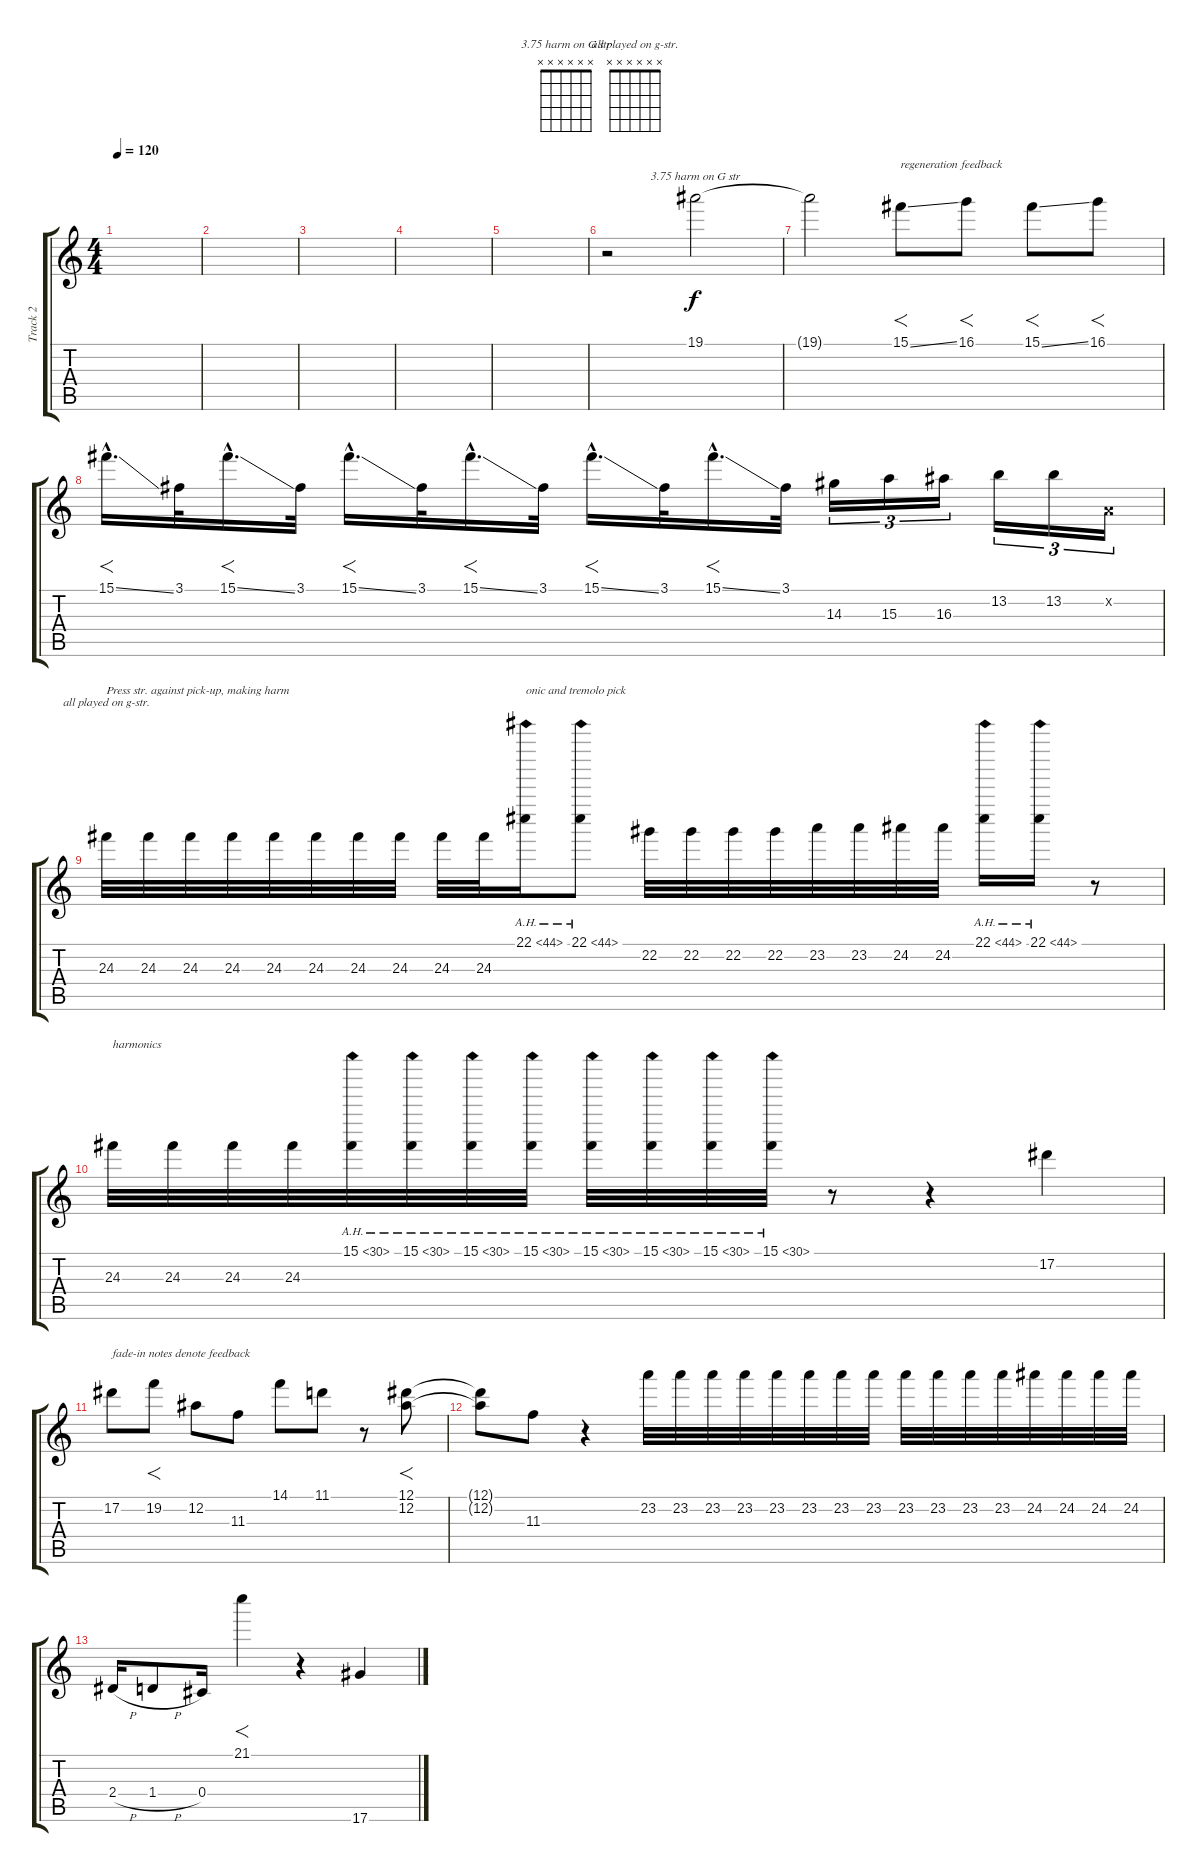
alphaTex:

\track ("Track 2" "Track 2") {instrument distortionguitar}
\staff {score tabs}
\tuning (Eb4 Bb3 Gb3 Db3 Ab2 Eb2) {hide}
\chord ("3.75 harm on G str" x x x x x x) {firstfret 0}
\chord ("all played on g-str." x x x x x x) {firstfret 0}
\ts (4 4)
\tempo 120
\clef g2
\ks c
|
|
|
|
|
r.2{volume 14 balance 5} 19.1.2{ch "3.75 harm on G str"} |
19.1{t}.2 15.1{ss}.8{f txt "regeneration feedback"} 16.1.8{f} 15.1{ss}.8{f} 16.1.8{f} |
15.1{ss hac}.16{f d} 3.1.32 15.1{ss hac}.16{f d} 3.1.32 15.1{ss hac}.16{f d} 3.1.32 15.1{ss hac}.16{f d} 3.1.32 15.1{ss hac}.16{f d} 3.1.32 15.1{ss hac}.16{f d} 3.1.32 14.3.16{tu (3 2)} 15.3.16{tu (3 2)} 16.3.16{tu (3 2)} 13.2.16{tu (3 2)} 13.2.16{tu (3 2)} -1.2{x}.16{tu (3 2)} |
24.3.32{ch "all played on g-str." txt "Press str. against pick-up, making harm"} 24.3.32 24.3.32 24.3.32 24.3.32 24.3.32 24.3.32 24.3.32 24.3.32 24.3.32 22.1{ah 22}.16{txt "onic and tremolo pick"} 22.1{ah 22}.8 22.2.32 22.2.32 22.2.32 22.2.32 23.2.32 23.2.32 24.2.32 24.2.32 22.1{ah 22}.16 22.1{ah 22}.16 r.8 |
24.3.32{txt "harmonics"} 24.3.32 24.3.32 24.3.32 15.1{ah 15}.32 15.1{ah 15}.32 15.1{ah 15}.32 15.1{ah 15}.32 15.1{ah 15}.32 15.1{ah 15}.32 15.1{ah 15}.32 15.1{ah 15}.32 r.8 r.4 17.2.4 |
17.2.8{txt "fade-in notes denote feedback"} 19.2.8{f} 12.2.8 11.3.8 14.1.8 11.1.8 r.8 (12.1 12.2).8{f} |
(12.1{t} 12.2{t}).8 11.3.8 r.4 23.2.32 23.2.32 23.2.32 23.2.32 23.2.32 23.2.32 23.2.32 23.2.32 23.2.32 23.2.32 23.2.32 23.2.32 24.2.32 24.2.32 24.2.32 24.2.32 |
2.4{h}.16 1.4{h}.8 0.4.16 21.1.4{f} r.4 17.6.4
